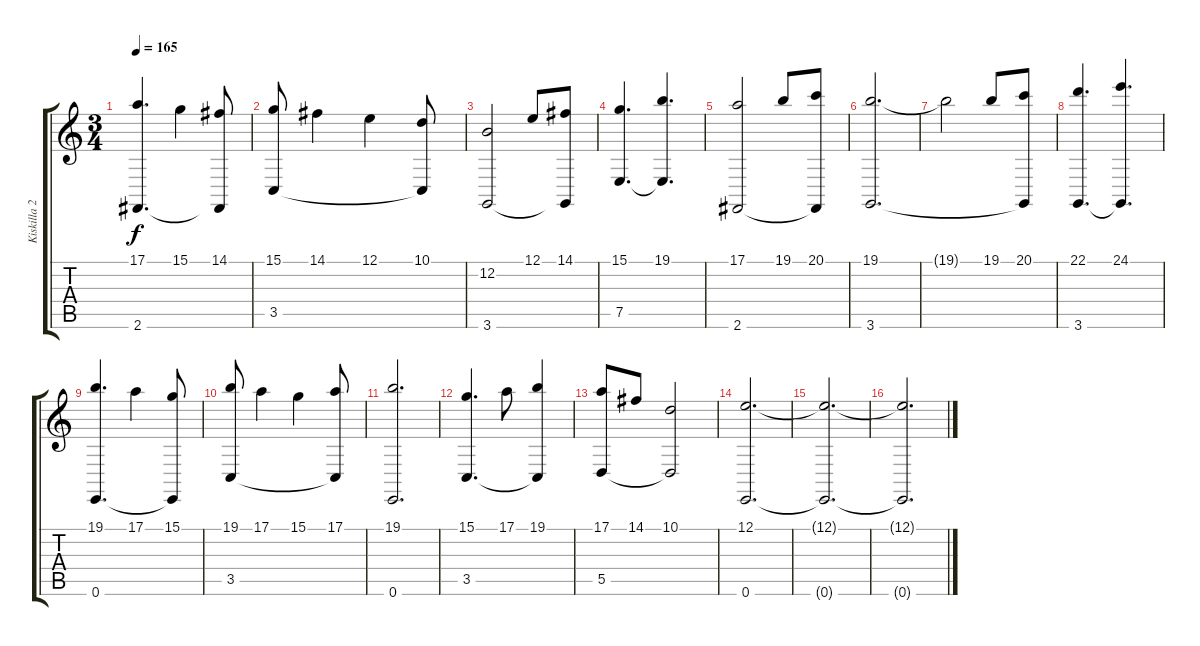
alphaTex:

\track ("Kiskilla 2" "Kiskilla 2") {instrument stringensemble1}
\staff {score tabs}
\tuning (E4 B3 G3 D3 A2 E2) {hide}
\ts (3 4)
\tempo 165
\clef g2
\ks c
(17.1 2.6).4{d dy f} 15.1.4 (14.1 2.6{t}).8 |
(15.1 3.5).8 14.1.4 12.1.4 (10.1 3.5{t}).8 |
(12.2 3.6).2 12.1.8 (14.1 3.6{t}).8 |
(15.1 7.5).4{d} (19.1 7.5{t}).4{d} |
(17.1 2.6).2 19.1.8 (20.1 2.6{t}).8 |
(19.1 3.6).2{d} |
19.1{t}.2 19.1.8 (20.1 3.6{t}).8 |
(22.1 3.6).4{d} (24.1 3.6{t}).4{d} |
(19.1 0.6).4{d} 17.1.4 (15.1 0.6{t}).8 |
(19.1 3.5).8 17.1.4 15.1.4 (17.1 3.5{t}).8 |
(19.1 0.6).2{d} |
(15.1 3.5).4{d} 17.1.8 (19.1 3.5{t}).4 |
(17.1 5.5).8 14.1.8 (10.1 5.5{t}).2 |
(12.1 0.6).2{d} |
(12.1{t} 0.6{t}).2{d} |
(12.1{t} 0.6{t}).2{d}
